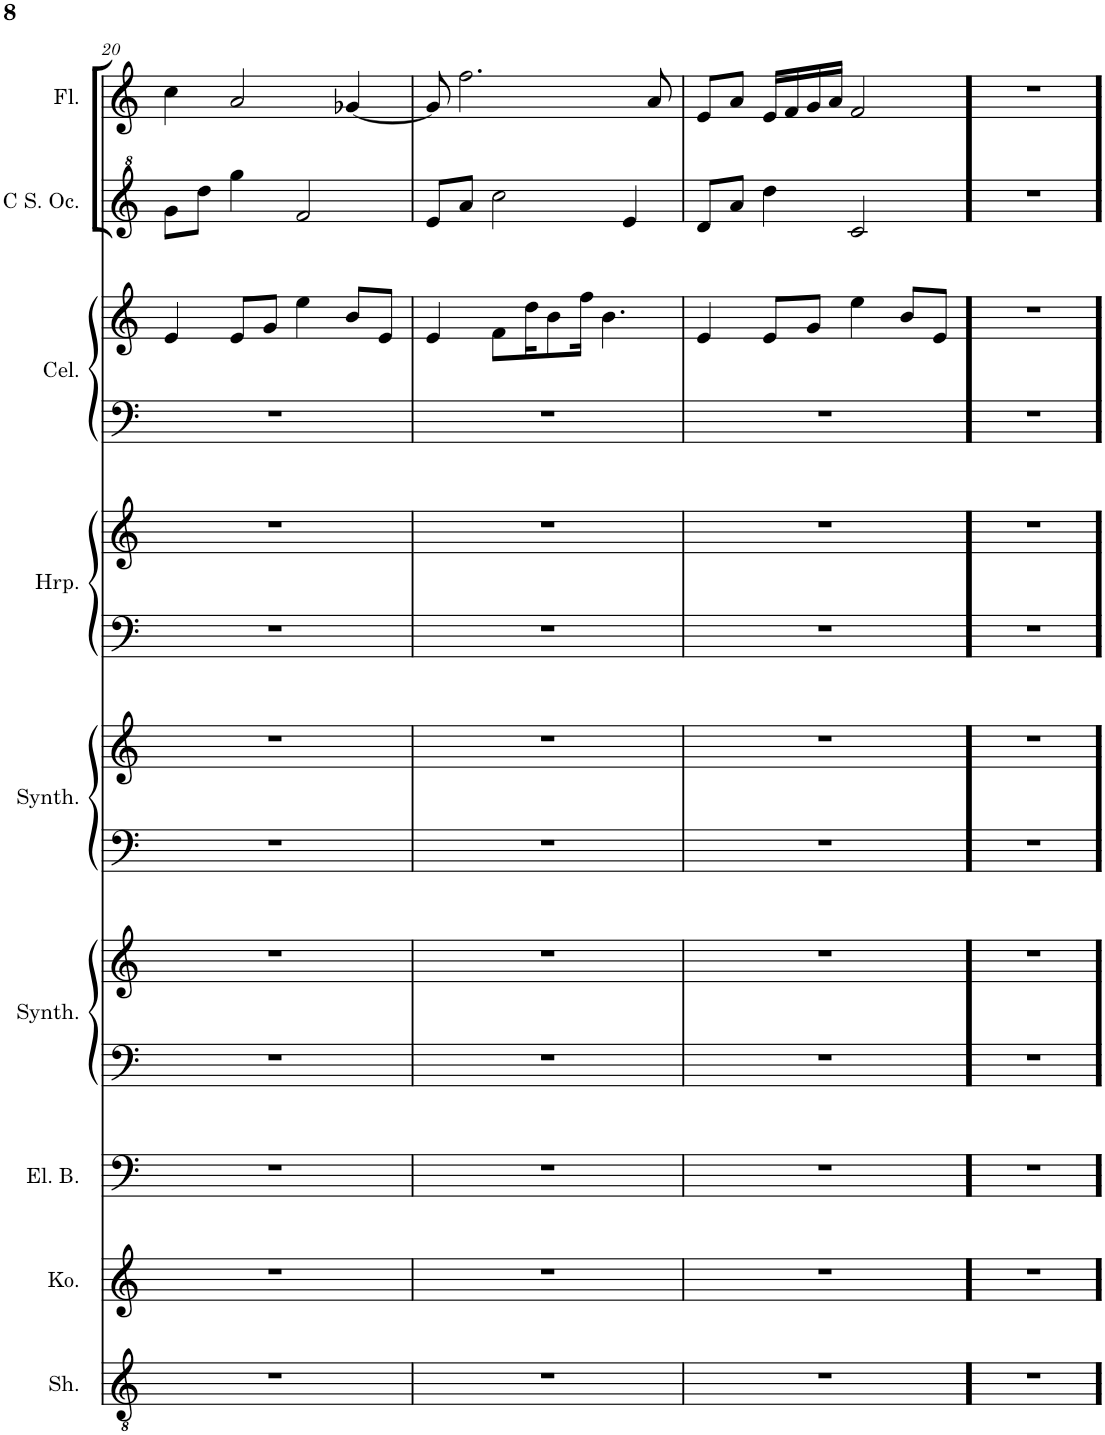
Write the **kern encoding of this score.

**kern	**kern	**kern	**kern	**kern	**kern	**kern	**kern	**kern	**kern	**kern	**kern	**kern
*part9	*part8	*part7	*part6	*part6	*part5	*part5	*part4	*part4	*part3	*part3	*part2	*part1
*staff13	*staff12	*staff11	*staff10	*staff9	*staff8	*staff7	*staff6	*staff5	*staff4	*staff3	*staff2	*staff1
*I"Shamisen	*I"Koto	*I"5-str. Electric Bass	*I"Square Synthesizer	*	*I"Crystal Synthesizer	*	*I"Harp	*	*I"Celesta	*	*I"C Soprano Ocarina	*I"Flute
*I'Sh.	*I'Ko.	*I'El. B.	*I'Synth.	*	*I'Synth.	*	*I'Hrp.	*	*I'Cel.	*	*I'C S. Oc.	*I'Fl.
!!LO:PB:g=z
*clefGv2	*clefG2	*clefF4	*clefF4	*clefG2	*clefF4	*clefG2	*clefF4	*clefG2	*clefF4	*clefG2	*clefG^2	*clefG2
*	*	*Trd7c12	*	*	*	*	*	*	*Trd-7c-12	*Trd-7c-12	*	*
*k[]	*k[]	*k[]	*k[]	*k[]	*k[]	*k[]	*k[]	*k[]	*k[]	*k[]	*k[]	*k[]
*M4/4	*M4/4	*M4/4	*M4/4	*M4/4	*M4/4	*M4/4	*M4/4	*M4/4	*M4/4	*M4/4	*M4/4	*M4/4
=20	=20	=20	=20	=20	=20	=20	=20	=20	=20	=20	=20	=20
1r	1r	1r	1r	1r	1r	1r	1r	1r	1r	4e/	8gg\L	4cc\
.	.	.	.	.	.	.	.	.	.	.	8ddd\J	.
.	.	.	.	.	.	.	.	.	.	8e/L	4ggg\	2a/
.	.	.	.	.	.	.	.	.	.	8g/J	.	.
.	.	.	.	.	.	.	.	.	.	4ee\	2ff/	.
.	.	.	.	.	.	.	.	.	.	8b/L	.	[4g-X/
.	.	.	.	.	.	.	.	.	.	8e/J	.	.
=21	=21	=21	=21	=21	=21	=21	=21	=21	=21	=21	=21	=21
1r	1r	1r	1r	1r	1r	1r	1r	1r	1r	4e/	8ee/L	8g-/]
.	.	.	.	.	.	.	.	.	.	.	8aa/J	2.ff\
.	.	.	.	.	.	.	.	.	.	8f\L	2ccc\	.
.	.	.	.	.	.	.	.	.	.	16dd\K	.	.
.	.	.	.	.	.	.	.	.	.	8b\	.	.
.	.	.	.	.	.	.	.	.	.	16ff\Jk	.	.
.	.	.	.	.	.	.	.	.	.	4.b\	.	.
.	.	.	.	.	.	.	.	.	.	.	4ee/	.
.	.	.	.	.	.	.	.	.	.	.	.	8a/
=22	=22	=22	=22	=22	=22	=22	=22	=22	=22	=22	=22	=22
1r	1r	1r	1r	1r	1r	1r	1r	1r	1r	4e/	8dd/L	8e/L
.	.	.	.	.	.	.	.	.	.	.	8aa/J	8a/J
.	.	.	.	.	.	.	.	.	.	8e/L	4ddd\	16e/LL
.	.	.	.	.	.	.	.	.	.	.	.	16f/
.	.	.	.	.	.	.	.	.	.	8g/J	.	16g/
.	.	.	.	.	.	.	.	.	.	.	.	16a/JJ
.	.	.	.	.	.	.	.	.	.	4ee\	2cc/	2f/
.	.	.	.	.	.	.	.	.	.	8b/L	.	.
.	.	.	.	.	.	.	.	.	.	8e/J	.	.
=23!	=23!	=23!	=23!	=23!	=23!	=23!	=23!	=23!	=23!	=23!	=23!	=23!
1r	1r	1r	1r	1r	1r	1r	1r	1r	1r	1r	1r	1r
=!	=!	=!	=!	=!	=!	=!	=!	=!	=!	=!	=!	=!
*-	*-	*-	*-	*-	*-	*-	*-	*-	*-	*-	*-	*-
